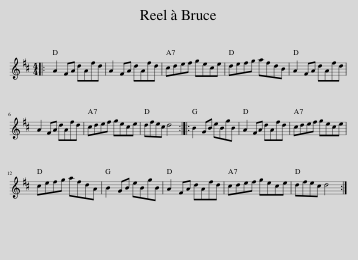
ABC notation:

X:1
L:1/8
M:4/4
I:linebreak $
K:D
V:1 treble
V:1
|: A2 FA dAfd | A2 FA dAfd | cdef gece | defg afdB | A2 FA dAfd |$ %5
 A2 FA dAfd | cdef gece | dfec d4 :: B2 GB eBgB | A2 FA dAfd | %10
 cdef gece |$ cefg afdA | B2 GB eBgB | A2 FA dAfd | cdef gece | %15
 dfec d4 :| %16
